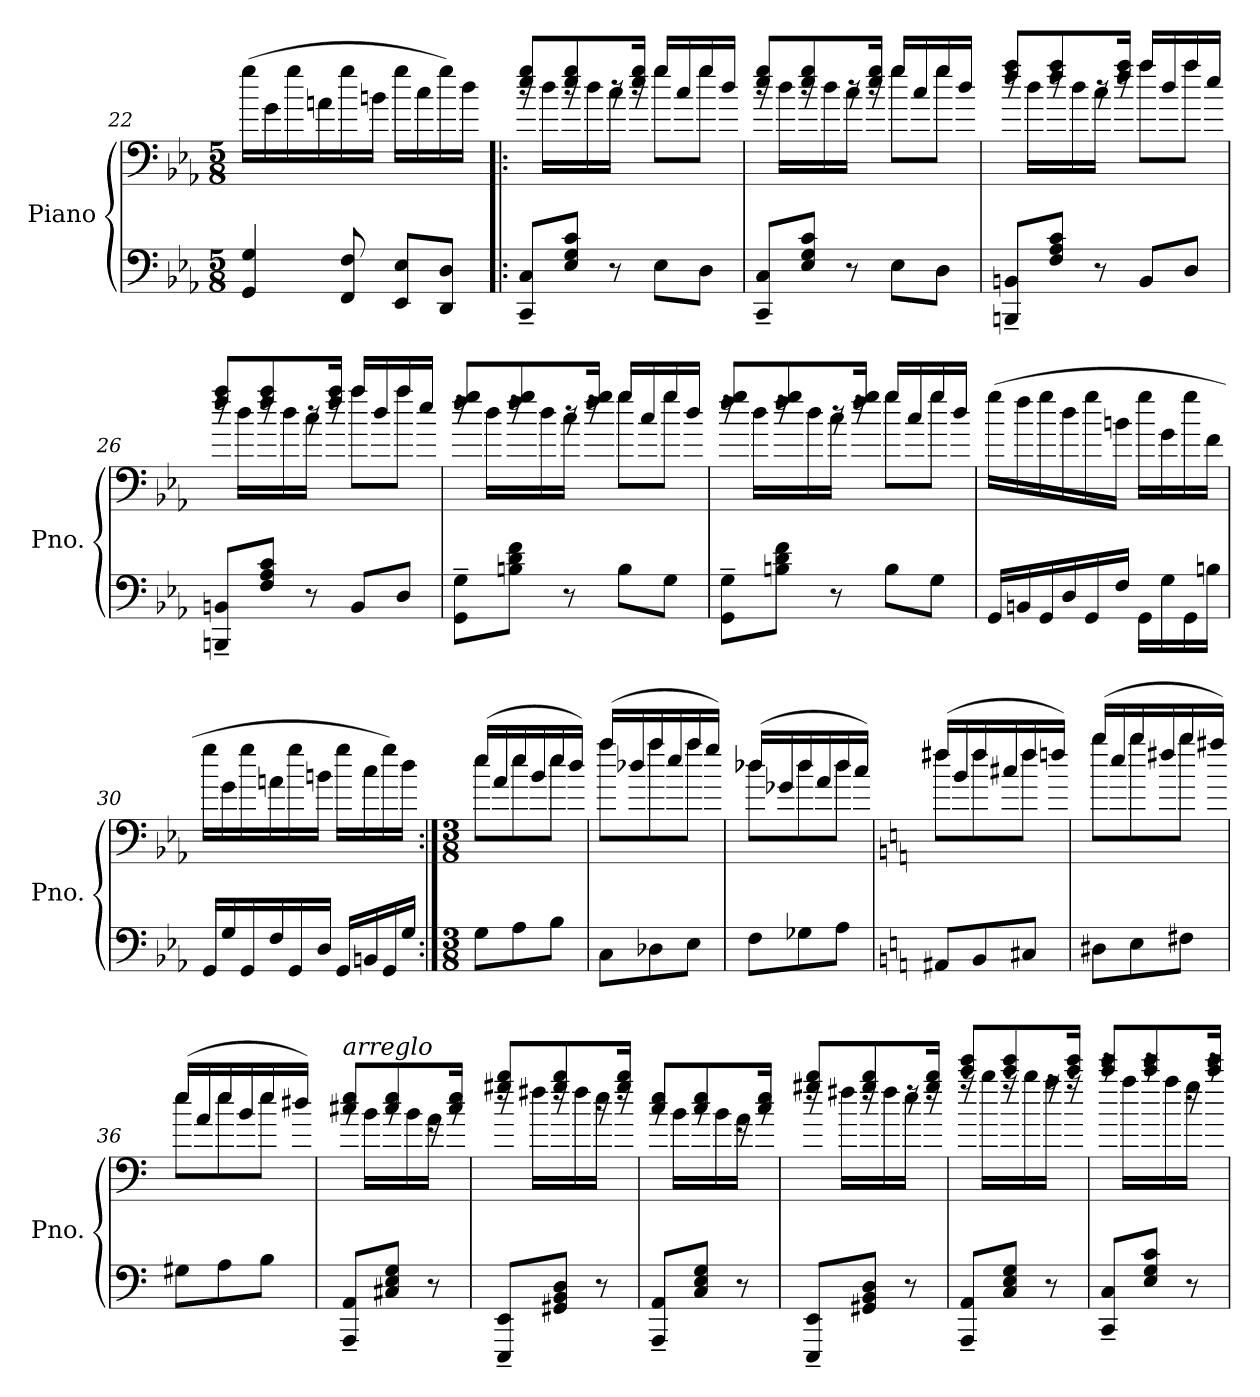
**kern	**kern
*part1	*part1
*staff2	*staff1
*I"Piano	*
*I'Pno.	*
!!LO:LB:g=z
*clefF4	*clefF4
*k[b-e-a-]	*k[b-e-a-]
*M5/8	*M5/8
=22	=22
4GG/ 4G/	(>16gg\LL
.	16g\
.	16gg\
.	16an\
8FF/ 8F/	16gg\
.	16bn\JJ
8EE-/ 8E-/L	16gg\LL
.	16cc\
8DD/ 8D/J	16gg\)
.	16dd\JJ
=23!|:	=23!|:
*	*^
8CC/~ 8C/~L	8ee-/ 8gg/L	16rdd
.	.	16dd\LL
8E-/ 8G/ 8c/J	8ee-/ 8gg/	16rdd
.	.	16dd\
8r	16rdd	16cc\JJ
.	16ee-/ 16gg/Jk	16rdd
8E-\L	16gg/LL	8gg\L
.	16cc/	.
8D\J	16gg/	8gg\J
.	16dd/JJ	.
=24	=24	=24
8CC/~ 8C/~L	8ee-/ 8gg/L	16rdd
.	.	16dd\LL
8E-/ 8G/ 8c/J	8ee-/ 8gg/	16rdd
.	.	16dd\
8r	16rdd	16cc\JJ
.	16ee-/ 16gg/Jk	16rdd
8E-\L	16gg/LL	8gg\L
.	16cc/	.
8D\J	16gg/	8gg\J
.	16dd/JJ	.
=25	=25	=25
8BBBn/~ 8BBn/~L	8ff/ 8aa-/L	16rff
.	.	16dd\LL
8F/ 8A-/ 8c/J	8ff/ 8aa-/	16rff
.	.	16dd\
8r	16rdd	16cc\JJ
.	16ff/ 16aa-/Jk	16rff
8BB/L	16aa-/LL	8aa-\L
.	16dd/	.
8D/J	16aa-/	8aa-\J
.	16ee-/JJ	.
=26	=26	=26
8BBBn/~ 8BBn/~L	8ff/ 8aa-/L	16rff
.	.	16dd\LL
8F/ 8A-/ 8c/J	8ff/ 8aa-/	16rff
.	.	16dd\
8r	16rdd	16cc\JJ
.	16ff/ 16aa-/Jk	16rff
8BB/L	16aa-/LL	8aa-\L
.	16dd/	.
8D/J	16aa-/	8aa-\J
.	16ee-/JJ	.
!!LO:PB:g=z	!!
=27	=27	=27
8GG\~ 8G\~L	8ff/ 8gg/L	16rff
.	.	16dd\LL
8Bn\ 8d\ 8f\J	8ff/ 8gg/	16rff
.	.	16dd\
8r	16rdd	16cc\JJ
.	16ff/ 16gg/Jk	16rff
8B\L	16gg/LL	8gg\L
.	16cc/	.
8G\J	16gg/	8gg\J
.	16dd/JJ	.
=28	=28	=28
8GG\~ 8G\~L	8ff/ 8gg/L	16rff
.	.	16dd\LL
8Bn\ 8d\ 8f\J	8ff/ 8gg/	16rff
.	.	16dd\
8r	16rdd	16cc\JJ
.	16ff/ 16gg/Jk	16rff
8B\L	16gg/LL	8gg\L
.	16cc/	.
8G\J	16gg/	8gg\J
.	16dd/JJ	.
*	*v	*v
=29	=29
16GG/LL	(>16gg\LL
16BBn/	16ff\
16GG/	16gg\
16D/	16dd\
16GG/	16gg\
16F/JJ	16bn\JJ
16GG\LL	16gg\LL
16G\	16g\
16GG\	16gg\
16Bn\JJ	16f\JJ
=30	=30
16GG/LL	16gg\LL
16G/	16g\
16GG/	16gg\
16F/	16an\
16GG/	16gg\
16D/JJ	16bn\JJ
16GG/LL	16gg\LL
16BBn/	16cc\
16GG/	16gg\)
16G/JJ	16dd\JJ
!!LO:LB:g=z
=31:|!	=31:|!
*M3/8	*M3/8
*	*^
8G\L	(>16ee-/LL	8ee-\L
.	16a-/	.
8A-\	16ee-/	8ee-\
.	16b-/	.
8B-\J	16ee-/	8ee-\J
.	16dd/JJ)	.
=32	=32	=32
8C\L	(>16aa-/LL	8aa-\L
.	16dd-X/	.
8D-X\	16aa-/	8aa-\
.	16ee-/	.
8E-\J	16aa-/	8aa-\J
.	16gg/JJ)	.
=33	=33	=33
8F\L	(>16dd-X/LL	8dd-\L
.	16g-X/	.
8G-X\	16dd-/	8dd-\
.	16a-/	.
8A-\J	16dd-/	8dd-\J
.	16cc/JJ)	.
=34	=34	=34
*k[]	*k[]	*
8AA#X/L	(>16ff#X/LL	8ff#\L
.	16b/	.
8BB/	16ff#/	8ff#\
.	16cc#X/	.
8C#X/J	16ff#/	8ff#\J
.	16ffn/JJ)	.
!!LO:LB:g=z	!!
=35	=35	=35
8D#X\L	(>16bb/LL	8bb\L
.	16ee/	.
8E\	16bb/	8bb\
.	16ff#X/	.
8F#X\J	16bb/	8bb\J
.	16aa#X/JJ)	.
=36	=36	=36
8G#X\L	(>16ee/LL	8ee\L
.	16a/	.
8A\	16ee/	8ee\
.	16b/	.
8B\J	16ee/	8ee\J
.	16dd#X/JJ)	.
=37	=37	=37
!	!LO:TX:a:i:t=arreglo	!
8AAA/~ 8AA/~L	8cc#X/ 8ee/L	16rdd
.	.	16b\LL
8C#X/ 8E/ 8G/J	8cc#/ 8ee/	16rdd
.	.	16b\
8r	16rg	16a\JJ
.	16cc#/ 16ee/Jk	16rdd
=38	=38	=38
8EEE/~ 8EE/~L	8gg#X/ 8bb/L	16rff
.	.	16ff#X\LL
8GG#X/ 8BB/ 8D/J	8gg#/ 8bb/	16rff
.	.	16ff#\
8r	16rdd	16ee\JJ
.	16gg#/ 16bb/Jk	16rff
!!LO:LB:g=z	!!
=39	=39	=39
8AAA/~ 8AA/~L	8cc/ 8ee/L	16rdd
.	.	16b\LL
8C/ 8E/ 8G/J	8cc/ 8ee/	16rdd
.	.	16b\
8r	16rg	16a\JJ
.	16cc/ 16ee/Jk	16rdd
=40	=40	=40
8EEE/~ 8EE/~L	8gg#X/ 8bb/L	16rff
.	.	16ff#X\LL
8GG#X/ 8BB/ 8D/J	8gg#/ 8bb/	16rff
.	.	16ff#\
8r	16rff	16ee\JJ
.	16gg#/ 16bb/Jk	16rff
=41	=41	=41
8AAA/~ 8AA/~L	8ccc/ 8eee/L	16raa
.	.	16bb\LL
8C/ 8E/ 8G/J	8ccc/ 8eee/	16raa
.	.	16bb\
8r	16raa	16aa\JJ
.	16ccc/ 16eee/Jk	16raa
=42	=42	=42
8CC/~ 8C/~L	8ccc/ 8eee/L	16reee
.	.	16aa\LL
8E/ 8G/ 8c/J	8ccc/ 8eee/	16reee
.	.	16aa\
8r	16rff	16gg\JJ
.	16ccc/ 16eee/Jk	16reee
*	*v	*v
=	=
*-	*-
